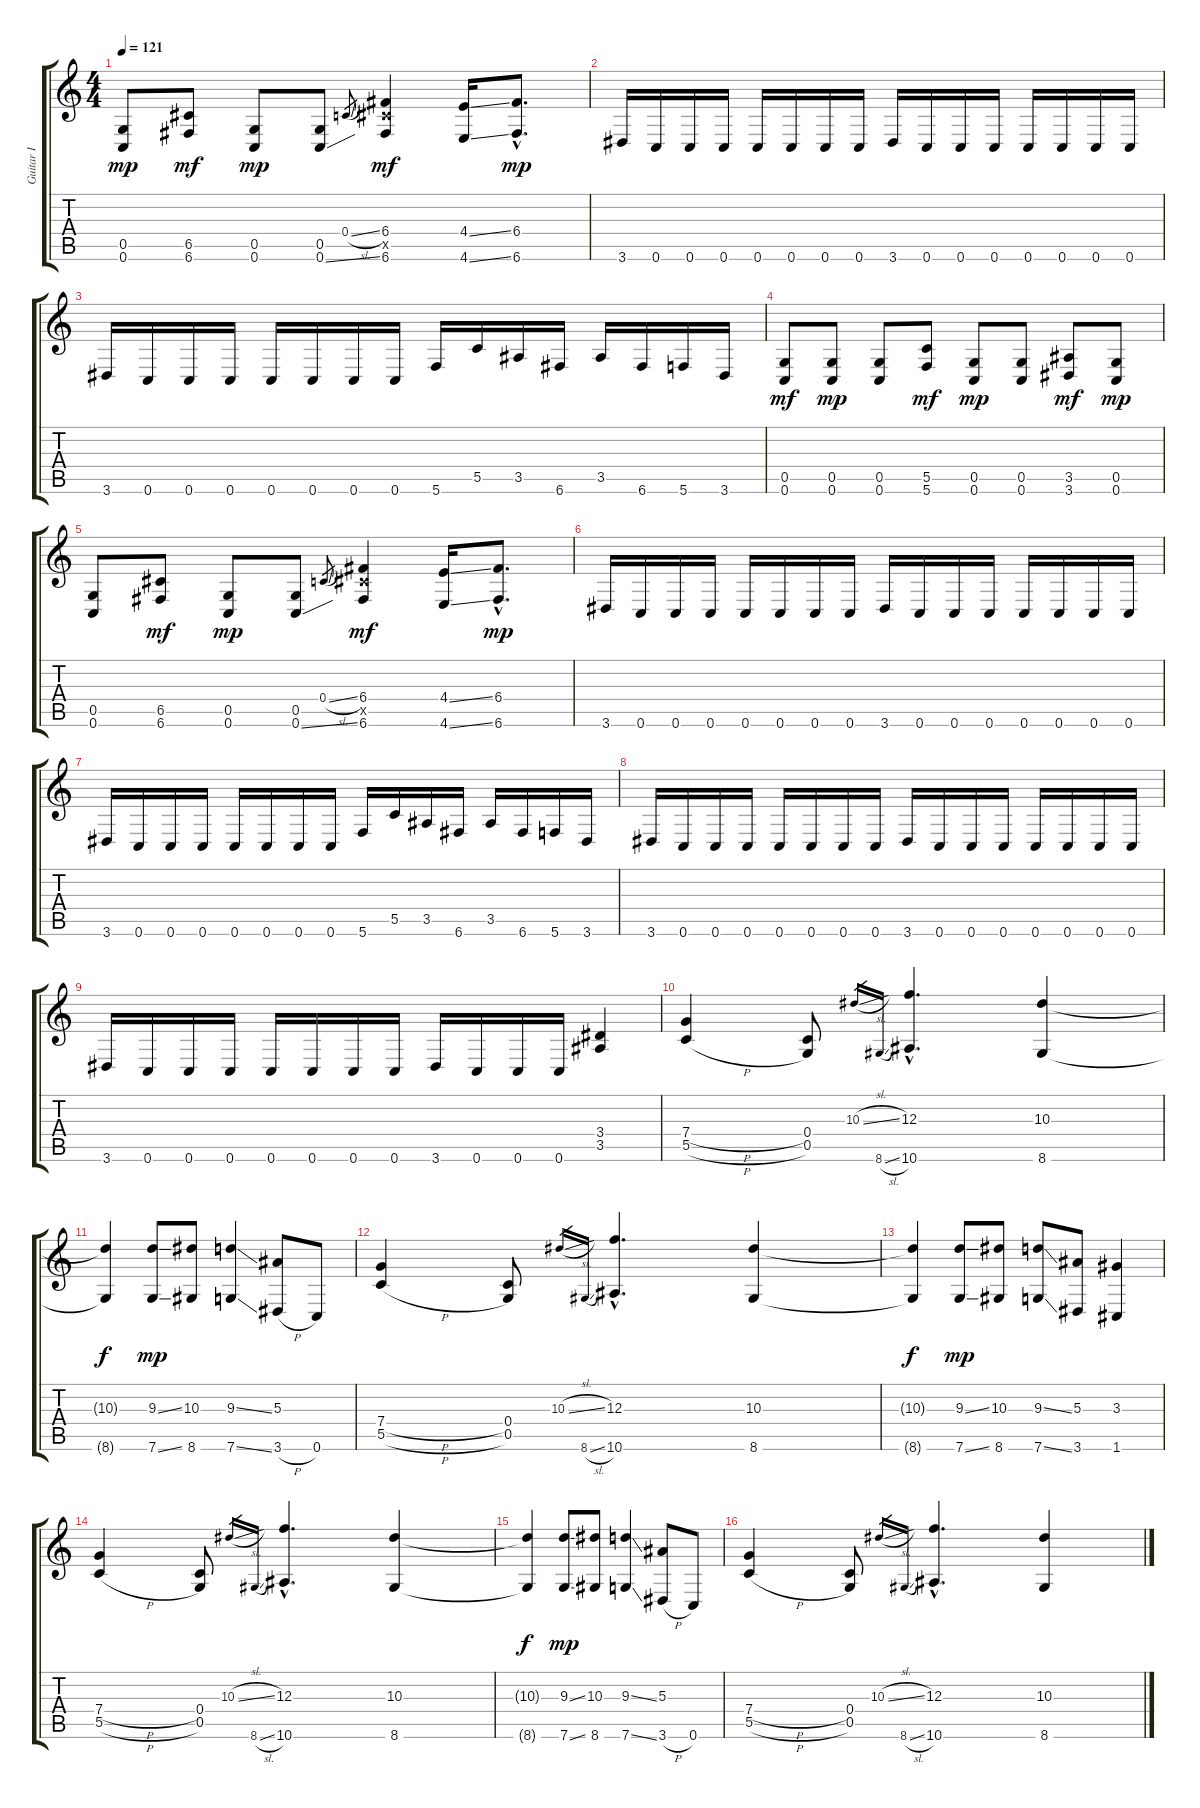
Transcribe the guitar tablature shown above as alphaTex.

\track ("Guitar I" "Guitar I") {instrument distortionguitar}
\staff {score tabs}
\tuning (D4 A3 F3 C3 G2 C2) {hide}
\ts (4 4)
\tempo 121
\clef g2
\ks c
(0.5 0.6).8{dy mp} (6.5 6.6).8{dy mf} (0.5 0.6).8{dy mp} (0.5 0.6{ss}).8 0.4{sl}.8{gr} (6.4 6.5{x} 6.6).4{dy mf} (4.4{ss} 4.6{ss}).16 (6.4{hac} 6.6{hac}).8{d dy mp} |
3.6.16 0.6.16 0.6.16 0.6.16 0.6.16 0.6.16 0.6.16 0.6.16 3.6.16 0.6.16 0.6.16 0.6.16 0.6.16 0.6.16 0.6.16 0.6.16 |
3.6.16 0.6.16 0.6.16 0.6.16 0.6.16 0.6.16 0.6.16 0.6.16 5.6.16 5.5.16 3.5.16 6.6.16 3.5.16 6.6.16 5.6.16 3.6.16 |
(0.5 0.6).8{dy mf} (0.5 0.6).8{dy mp} (0.5 0.6).8 (5.5 5.6).8{dy mf} (0.5 0.6).8{dy mp} (0.5 0.6).8 (3.5 3.6).8{dy mf} (0.5 0.6).8{dy mp} |
(0.5 0.6).8 (6.5 6.6).8{dy mf} (0.5 0.6).8{dy mp} (0.5 0.6{ss}).8 0.4{sl}.8{gr} (6.4 6.5{x} 6.6).4{dy mf} (4.4{ss} 4.6{ss}).16 (6.4{hac} 6.6{hac}).8{d dy mp} |
3.6.16 0.6.16 0.6.16 0.6.16 0.6.16 0.6.16 0.6.16 0.6.16 3.6.16 0.6.16 0.6.16 0.6.16 0.6.16 0.6.16 0.6.16 0.6.16 |
3.6.16 0.6.16 0.6.16 0.6.16 0.6.16 0.6.16 0.6.16 0.6.16 5.6.16 5.5.16 3.5.16 6.6.16 3.5.16 6.6.16 5.6.16 3.6.16 |
3.6.16 0.6.16 0.6.16 0.6.16 0.6.16 0.6.16 0.6.16 0.6.16 3.6.16 0.6.16 0.6.16 0.6.16 0.6.16 0.6.16 0.6.16 0.6.16 |
3.6.16 0.6.16 0.6.16 0.6.16 0.6.16 0.6.16 0.6.16 0.6.16 3.6.16 0.6.16 0.6.16 0.6.16 (3.4 3.5).4 |
(7.4{h} 5.5{h}).4 (0.4 0.5).8 10.3{sl}.16{gr} 8.6{sl}.16{gr} (12.3 10.6{hac}).4{d} (10.3 8.6).4 |
(10.3{t} 8.6{t}).4{dy f} (9.3{ss} 7.6{ss}).8{dy mp} (10.3 8.6).8 (9.3{ss} 7.6{ss}).4 (5.3 3.6{h}).8 0.6.8 |
(7.4{h} 5.5{h}).4 (0.4 0.5).8 10.3{sl}.16{gr} 8.6{sl}.16{gr} (12.3 10.6{hac}).4{d} (10.3 8.6).4 |
(10.3{t} 8.6{t}).4{dy f} (9.3{ss} 7.6{ss}).8{dy mp} (10.3 8.6).8 (9.3{ss} 7.6{ss}).8 (5.3 3.6).8 (3.3 1.6).4 |
(7.4{h} 5.5{h}).4 (0.4 0.5).8 10.3{sl}.16{gr} 8.6{sl}.16{gr} (12.3 10.6{hac}).4{d} (10.3 8.6).4 |
(10.3{t} 8.6{t}).4{dy f} (9.3{ss} 7.6{ss}).8{dy mp} (10.3 8.6).8 (9.3{ss} 7.6{ss}).4 (5.3 3.6{h}).8 0.6.8 |
(7.4{h} 5.5{h}).4 (0.4 0.5).8 10.3{sl}.16{gr} 8.6{sl}.16{gr} (12.3 10.6{hac}).4{d} (10.3 8.6).4
